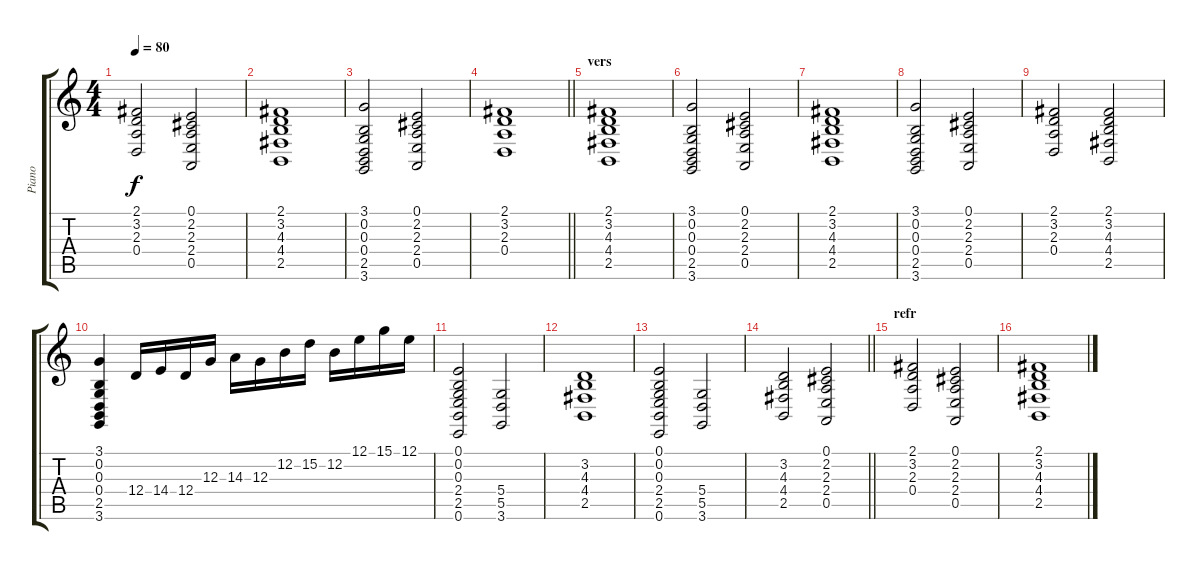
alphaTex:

\track ("Piano" "Piano") {instrument brightacousticpiano}
\staff {score tabs}
\tuning (E4 B3 G3 D3 A2 E2) {hide}
\ts (4 4)
\tempo 80
\clef g2
\ks c
(2.1 3.2 2.3 0.4).2{dy f} (0.1 2.2 2.3 2.4 0.5).2 |
(2.1 3.2 4.3 4.4 2.5).1 |
(3.1 0.2 0.3 0.4 2.5 3.6).2 (0.1 2.2 2.3 2.4 0.5).2 |
\barLineRight lightlight
(2.1 3.2 2.3 0.4).1 |
\section ("" "vers")
(2.1 3.2 4.3 4.4 2.5).1 |
(3.1 0.2 0.3 0.4 2.5 3.6).2 (0.1 2.2 2.3 2.4 0.5).2 |
(2.1 3.2 4.3 4.4 2.5).1 |
(3.1 0.2 0.3 0.4 2.5 3.6).2 (0.1 2.2 2.3 2.4 0.5).2 |
(2.1 3.2 2.3 0.4).2 (2.1 3.2 4.3 4.4 2.5).2 |
(3.1 0.2 0.3 0.4 2.5 3.6).4 12.4.16 14.4.16 12.4.16 12.3.16 14.3.16 12.3.16 12.2.16 15.2.16 12.2.16 12.1.16 15.1.16 12.1.16 |
(0.1 0.2 0.3 2.4 2.5 0.6).2 (5.4 5.5 3.6).2 |
(3.2 4.3 4.4 2.5).1 |
(0.1 0.2 0.3 2.4 2.5 0.6).2 (5.4 5.5 3.6).2 |
\barLineRight lightlight
(3.2 4.3 4.4 2.5).2 (0.1 2.2 2.3 2.4 0.5).2 |
\section ("" "refr")
(2.1 3.2 2.3 0.4).2 (0.1 2.2 2.3 2.4 0.5).2 |
(2.1 3.2 4.3 4.4 2.5).1
